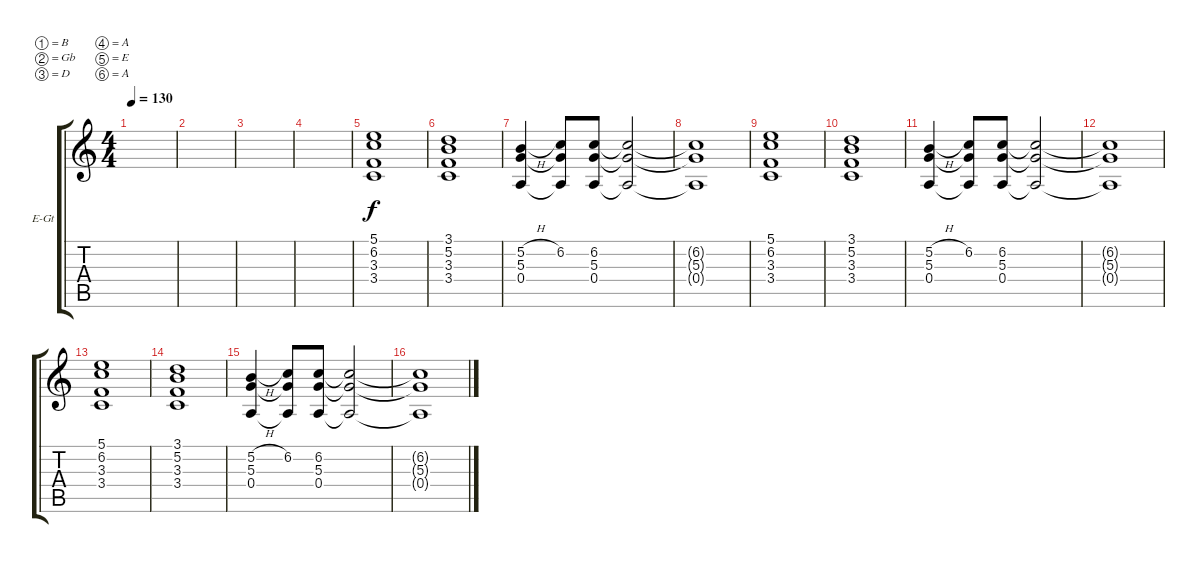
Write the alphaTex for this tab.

\bracketExtendMode groupsimilarinstruments
\firstSystemTrackNameOrientation horizontal
\otherSystemsTrackNameOrientation horizontal
\track ("Fills" "E-Gt") {instrument electricguitarclean}
\staff {score tabs}
\tuning (B3 Gb3 D3 A2 E2 A1)
\ts (4 4)
\tempo 130
\clef g2
\ks c
|
|
|
|
\scale
0.333333 (3.4 3.3 6.2 5.1).1 |
\scale
0.333333 (3.4 3.3 5.2 3.1).1 |
\scale
0.333333 (5.3 5.2{h} 0.4).4 (6.2 5.3{t} 0.4{t}).8 (5.3 6.2 0.4).8 (6.2{t} 5.3{t} 0.4{t}).2 |
\scale
0.333333 (0.4{t} 5.3{t} 6.2{t}).1 |
(3.4 3.3 6.2 5.1).1 |
(3.4 3.3 5.2 3.1).1 |
(5.3 5.2{h} 0.4).4 (6.2 5.3{t} 0.4{t}).8 (5.3 6.2 0.4).8 (6.2{t} 5.3{t} 0.4{t}).2 |
(0.4{t} 5.3{t} 6.2{t}).1 |
(3.4 3.3 6.2 5.1).1 |
(3.4 3.3 5.2 3.1).1 |
(5.3 5.2{h} 0.4).4 (6.2 5.3{t} 0.4{t}).8 (5.3 6.2 0.4).8 (6.2{t} 5.3{t} 0.4{t}).2 |
(0.4{t} 5.3{t} 6.2{t}).1
